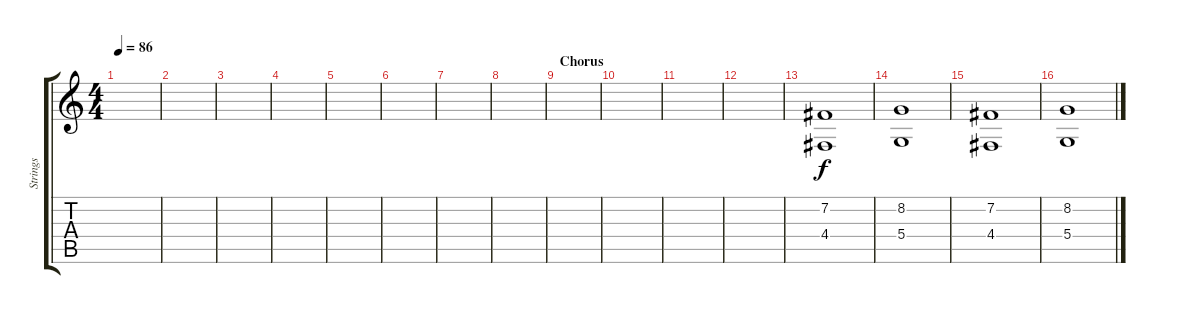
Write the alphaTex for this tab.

\track ("Strings" "Strings") {instrument stringensemble1}
\staff {score tabs}
\tuning (E4 B3 G3 D3 A2 D2) {hide}
\ts (4 4)
\tempo 86
\clef g2
\ks c
|
|
|
|
|
|
|
|
\section ("" "Chorus")
|
|
|
|
(7.2 4.4).1 |
(8.2 5.4).1 |
(7.2 4.4).1 |
(8.2 5.4).1
